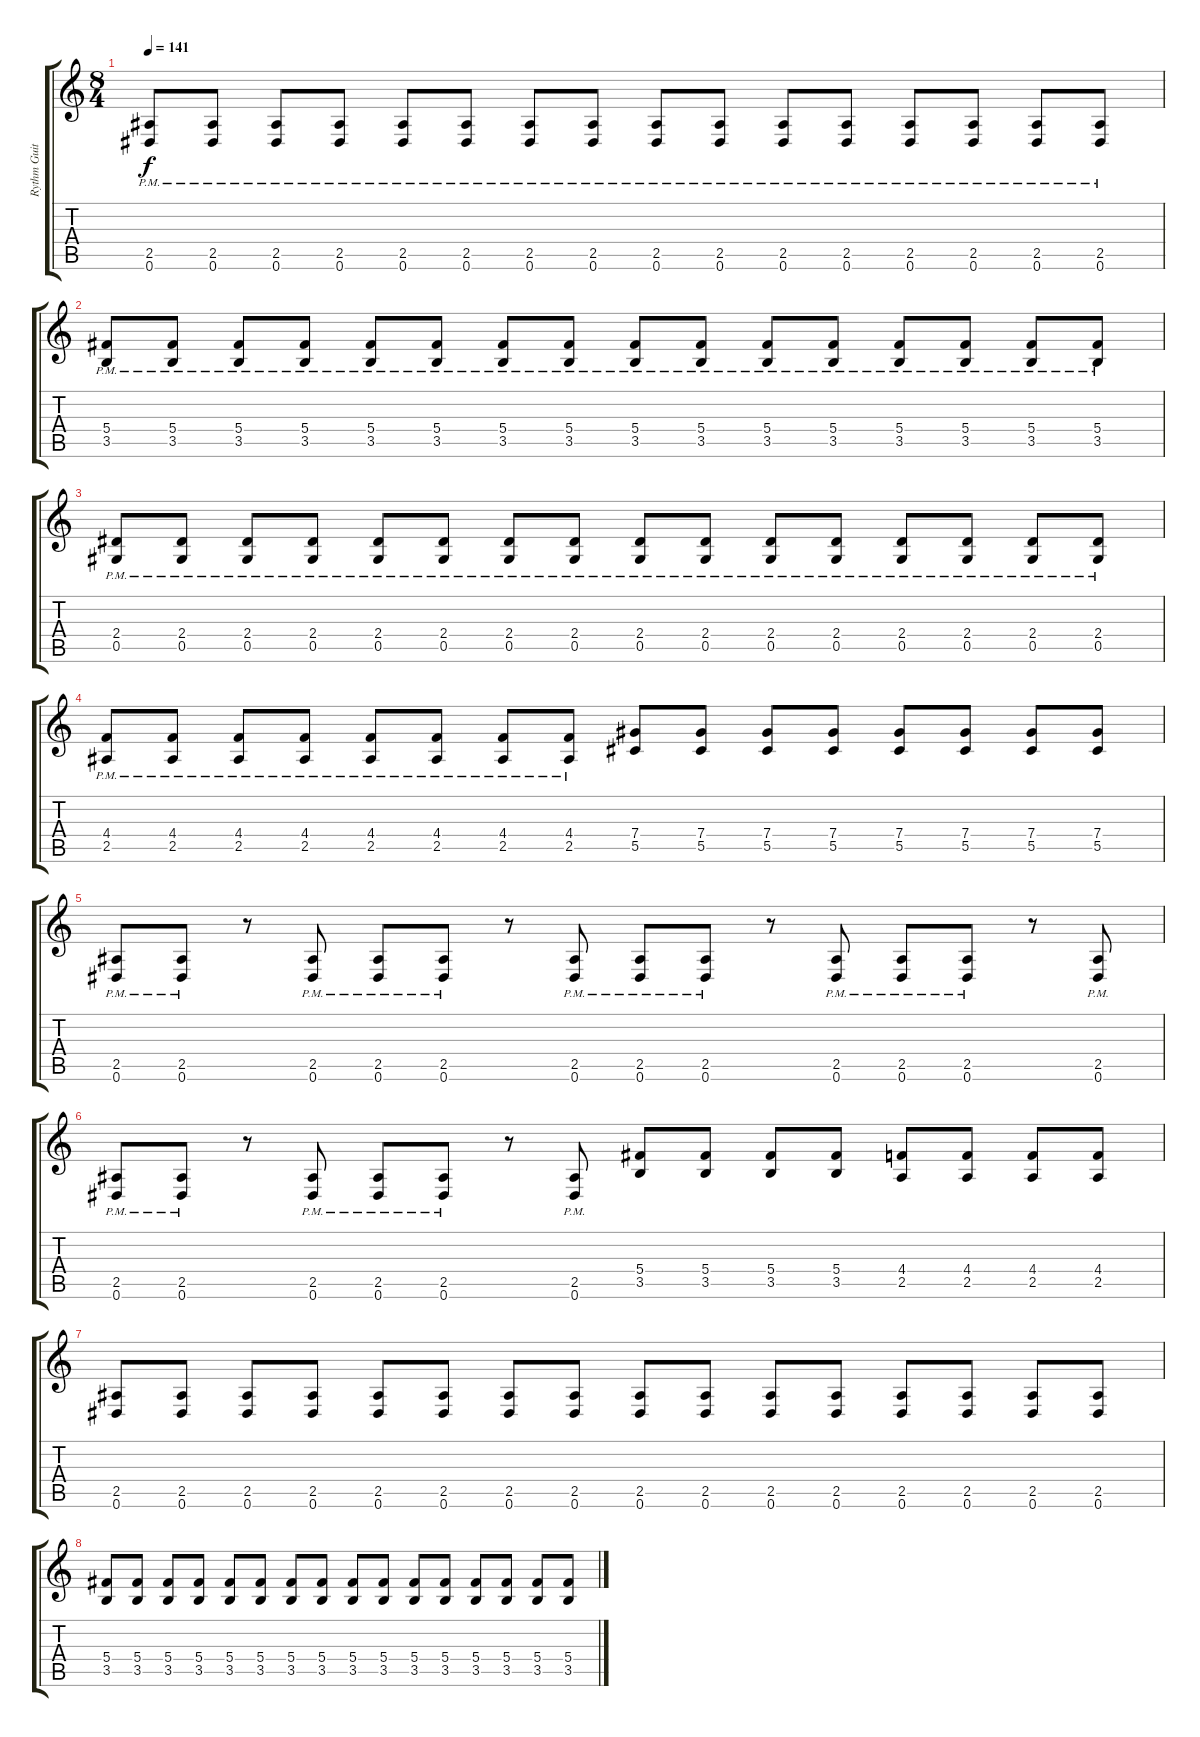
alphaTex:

\track ("Rythm Guitar" "Rythm Guit") {instrument distortionguitar}
\staff {score tabs}
\tuning (Eb4 Bb3 Gb3 Db3 Ab2 Eb2) {hide}
\ts (8 4)
\tempo 141
\clef g2
\ks c
(2.5{pm} 0.6{pm}).8{dy f} (2.5{pm} 0.6{pm}).8 (2.5{pm} 0.6{pm}).8 (2.5{pm} 0.6{pm}).8 (2.5{pm} 0.6{pm}).8 (2.5{pm} 0.6{pm}).8 (2.5{pm} 0.6{pm}).8 (2.5{pm} 0.6{pm}).8 (2.5{pm} 0.6{pm}).8 (2.5{pm} 0.6{pm}).8 (2.5{pm} 0.6{pm}).8 (2.5{pm} 0.6{pm}).8 (2.5{pm} 0.6{pm}).8 (2.5{pm} 0.6{pm}).8 (2.5{pm} 0.6{pm}).8 (2.5{pm} 0.6{pm}).8 |
(5.4{pm} 3.5{pm}).8 (5.4{pm} 3.5{pm}).8 (5.4{pm} 3.5{pm}).8 (5.4{pm} 3.5{pm}).8 (5.4{pm} 3.5{pm}).8 (5.4{pm} 3.5{pm}).8 (5.4{pm} 3.5{pm}).8 (5.4{pm} 3.5{pm}).8 (5.4{pm} 3.5{pm}).8 (5.4{pm} 3.5{pm}).8 (5.4{pm} 3.5{pm}).8 (5.4{pm} 3.5{pm}).8 (5.4{pm} 3.5{pm}).8 (5.4{pm} 3.5{pm}).8 (5.4{pm} 3.5{pm}).8 (5.4{pm} 3.5{pm}).8 |
(2.4{pm} 0.5{pm}).8 (2.4{pm} 0.5{pm}).8 (2.4{pm} 0.5{pm}).8 (2.4{pm} 0.5{pm}).8 (2.4{pm} 0.5{pm}).8 (2.4{pm} 0.5{pm}).8 (2.4{pm} 0.5{pm}).8 (2.4{pm} 0.5{pm}).8 (2.4{pm} 0.5{pm}).8 (2.4{pm} 0.5{pm}).8 (2.4{pm} 0.5{pm}).8 (2.4{pm} 0.5{pm}).8 (2.4{pm} 0.5{pm}).8 (2.4{pm} 0.5{pm}).8 (2.4{pm} 0.5{pm}).8 (2.4{pm} 0.5{pm}).8 |
(4.4{pm} 2.5{pm}).8 (4.4{pm} 2.5{pm}).8 (4.4{pm} 2.5{pm}).8 (4.4{pm} 2.5{pm}).8 (4.4{pm} 2.5{pm}).8 (4.4{pm} 2.5{pm}).8 (4.4{pm} 2.5{pm}).8 (4.4{pm} 2.5{pm}).8 (7.4 5.5).8 (7.4 5.5).8 (7.4 5.5).8 (7.4 5.5).8 (7.4 5.5).8 (7.4 5.5).8 (7.4 5.5).8 (7.4 5.5).8 |
(2.5{pm} 0.6{pm}).8 (2.5{pm} 0.6{pm}).8 r.8 (2.5{pm} 0.6{pm}).8 (2.5{pm} 0.6{pm}).8 (2.5{pm} 0.6{pm}).8 r.8 (2.5{pm} 0.6{pm}).8 (2.5{pm} 0.6{pm}).8 (2.5{pm} 0.6{pm}).8 r.8 (2.5{pm} 0.6{pm}).8 (2.5{pm} 0.6{pm}).8 (2.5{pm} 0.6{pm}).8 r.8 (2.5{pm} 0.6{pm}).8 |
(2.5{pm} 0.6{pm}).8 (2.5{pm} 0.6{pm}).8 r.8 (2.5{pm} 0.6{pm}).8 (2.5{pm} 0.6{pm}).8 (2.5{pm} 0.6{pm}).8 r.8 (2.5{pm} 0.6{pm}).8 (5.4 3.5).8 (5.4 3.5).8 (5.4 3.5).8 (5.4 3.5).8 (4.4 2.5).8 (4.4 2.5).8 (4.4 2.5).8 (4.4 2.5).8 |
(2.5 0.6).8 (2.5 0.6).8 (2.5 0.6).8 (2.5 0.6).8 (2.5 0.6).8 (2.5 0.6).8 (2.5 0.6).8 (2.5 0.6).8 (2.5 0.6).8 (2.5 0.6).8 (2.5 0.6).8 (2.5 0.6).8 (2.5 0.6).8 (2.5 0.6).8 (2.5 0.6).8 (2.5 0.6).8 |
(5.4 3.5).8 (5.4 3.5).8 (5.4 3.5).8 (5.4 3.5).8 (5.4 3.5).8 (5.4 3.5).8 (5.4 3.5).8 (5.4 3.5).8 (5.4 3.5).8 (5.4 3.5).8 (5.4 3.5).8 (5.4 3.5).8 (5.4 3.5).8 (5.4 3.5).8 (5.4 3.5).8 (5.4 3.5).8
